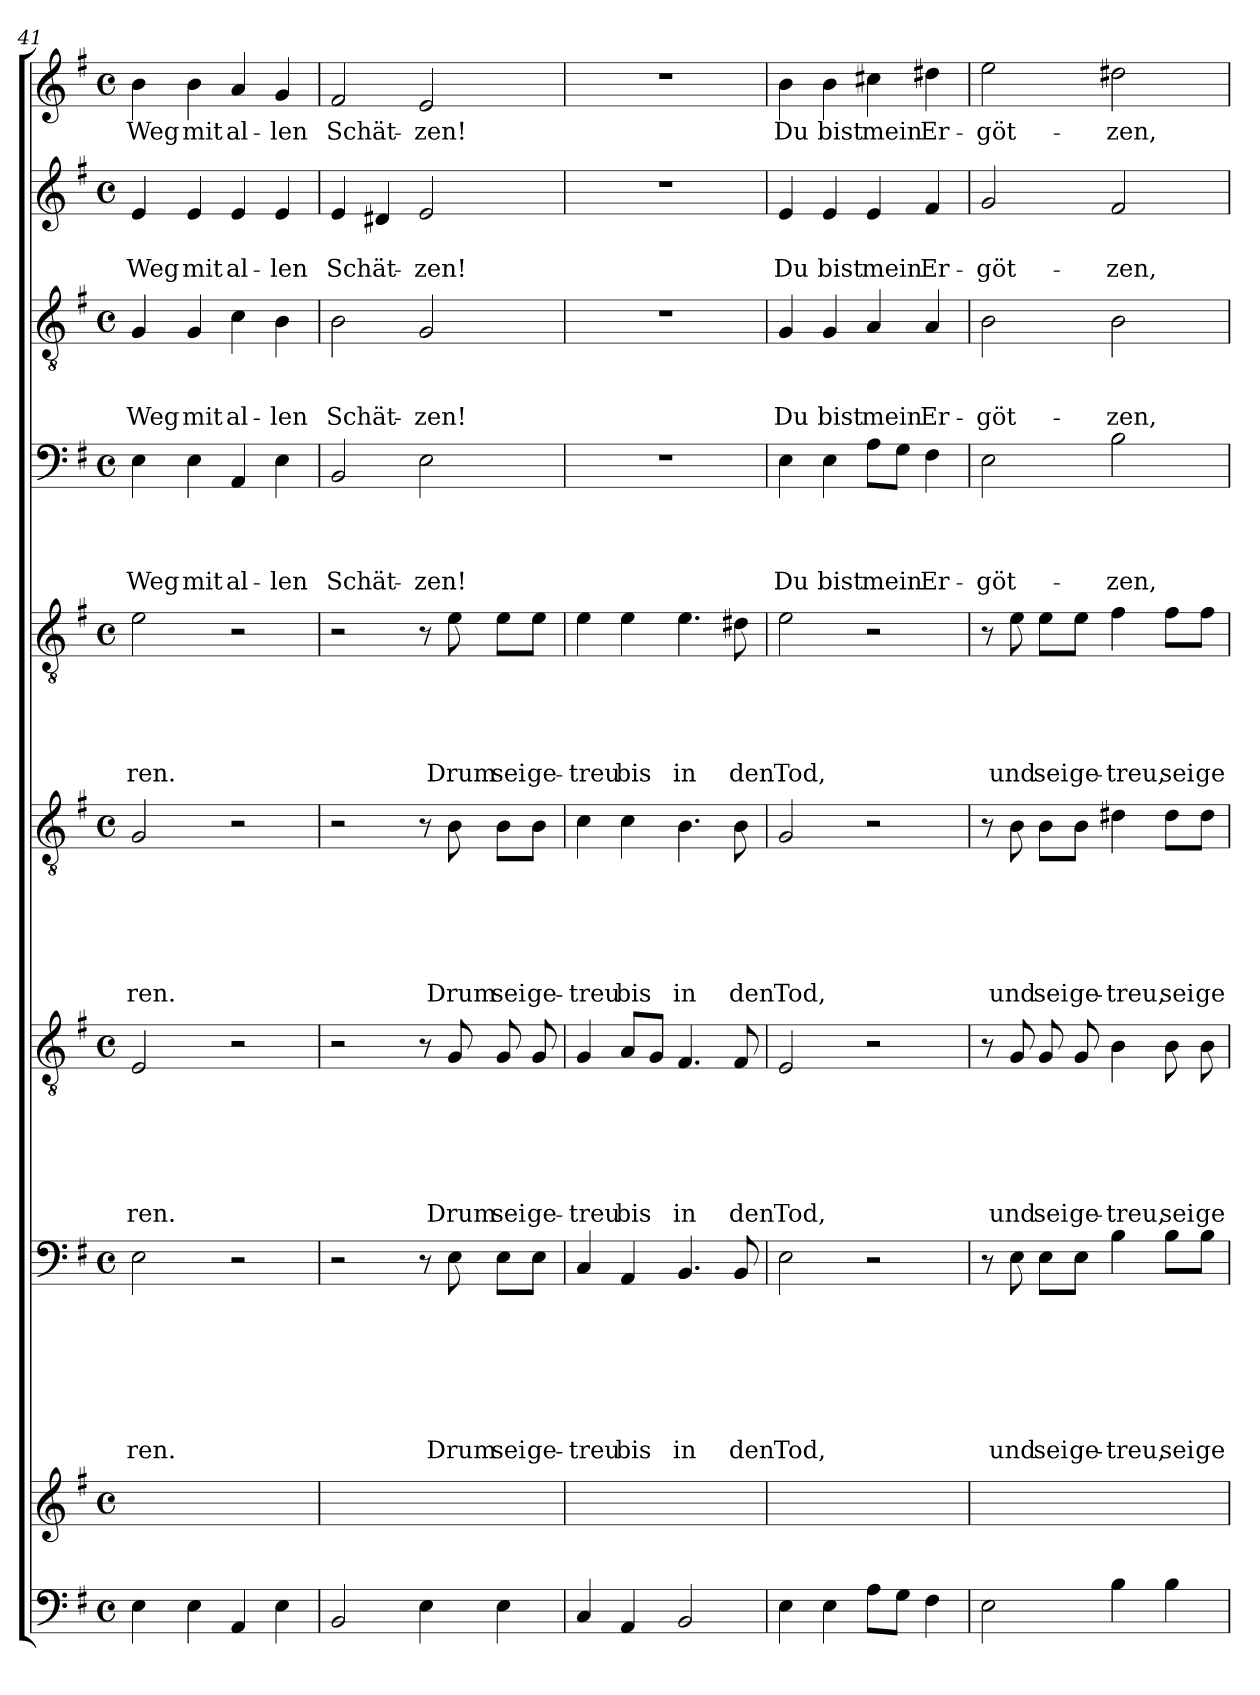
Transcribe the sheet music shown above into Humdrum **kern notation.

**kern	**kern	**kern	**text	**text	**text	**text	**text	**text	**text	**kern	**text	**text	**text	**text	**text	**text	**kern	**text	**text	**text	**text	**text	**text	**kern	**text	**text	**text	**text	**text	**kern	**text	**text	**text	**text	**kern	**text	**text	**text	**kern	**text	**text	**kern	**text
*part10	*part9	*part8	*part8	*part8	*part8	*part8	*part8	*part8	*part8	*part7	*part7	*part7	*part7	*part7	*part7	*part7	*part6	*part6	*part6	*part6	*part6	*part6	*part6	*part5	*part5	*part5	*part5	*part5	*part5	*part4	*part4	*part4	*part4	*part4	*part3	*part3	*part3	*part3	*part2	*part2	*part2	*part1	*part1
*staff10	*staff9	*staff8	*staff8	*staff8	*staff8	*staff8	*staff8	*staff8	*staff8	*staff7	*staff7	*staff7	*staff7	*staff7	*staff7	*staff7	*staff6	*staff6	*staff6	*staff6	*staff6	*staff6	*staff6	*staff5	*staff5	*staff5	*staff5	*staff5	*staff5	*staff4	*staff4	*staff4	*staff4	*staff4	*staff3	*staff3	*staff3	*staff3	*staff2	*staff2	*staff2	*staff1	*staff1
*clefF4	*clefG2	*clefF4	*	*	*	*	*	*	*	*clefGv2	*	*	*	*	*	*	*clefGv2	*	*	*	*	*	*	*clefGv2	*	*	*	*	*	*clefF4	*	*	*	*	*clefGv2	*	*	*	*clefG2	*	*	*clefG2	*
*k[f#]	*k[f#]	*k[f#]	*	*	*	*	*	*	*	*k[f#]	*	*	*	*	*	*	*k[f#]	*	*	*	*	*	*	*k[f#]	*	*	*	*	*	*k[f#]	*	*	*	*	*k[f#]	*	*	*	*k[f#]	*	*	*k[f#]	*
*G:	*G:	*G:	*	*	*	*	*	*	*	*G:	*	*	*	*	*	*	*G:	*	*	*	*	*	*	*G:	*	*	*	*	*	*G:	*	*	*	*	*G:	*	*	*	*G:	*	*	*G:	*
*M4/4	*M4/4	*M4/4	*	*	*	*	*	*	*	*M4/4	*	*	*	*	*	*	*M4/4	*	*	*	*	*	*	*M4/4	*	*	*	*	*	*M4/4	*	*	*	*	*M4/4	*	*	*	*M4/4	*	*	*M4/4	*
*met(c)	*met(c)	*met(c)	*	*	*	*	*	*	*	*met(c)	*	*	*	*	*	*	*met(c)	*	*	*	*	*	*	*met(c)	*	*	*	*	*	*met(c)	*	*	*	*	*met(c)	*	*	*	*met(c)	*	*	*met(c)	*
=41	=41	=41	=41	=41	=41	=41	=41	=41	=41	=41	=41	=41	=41	=41	=41	=41	=41	=41	=41	=41	=41	=41	=41	=41	=41	=41	=41	=41	=41	=41	=41	=41	=41	=41	=41	=41	=41	=41	=41	=41	=41	=41	=41
!	!	!	!	!	!	!	!	!	!LO:LY:b	!	!	!	!	!	!	!LO:LY:b	!	!	!	!	!	!	!LO:LY:b	!	!	!	!	!	!LO:LY:b	!	!	!	!	!LO:LY:b	!	!	!	!LO:LY:b	!	!	!LO:LY:b	!	!LO:LY:b
4E\	1ryy	2E\	.	.	.	.	.	.	-ren.	2E/	.	.	.	.	.	-ren.	2G/	.	.	.	.	.	-ren.	2e\	.	.	.	.	-ren.	4E\	.	.	.	Weg	4G/	.	.	Weg	4e/	.	Weg	4b\	Weg
!	!	!	!	!	!	!	!	!	!	!	!	!	!	!	!	!	!	!	!	!	!	!	!	!	!	!	!	!	!	!	!	!	!	!LO:LY:b	!	!	!	!LO:LY:b	!	!	!LO:LY:b	!	!LO:LY:b
4E\	.	.	.	.	.	.	.	.	.	.	.	.	.	.	.	.	.	.	.	.	.	.	.	.	.	.	.	.	.	4E\	.	.	.	mit	4G/	.	.	mit	4e/	.	mit	4b\	mit
!	!	!	!	!	!	!	!	!	!	!	!	!	!	!	!	!	!	!	!	!	!	!	!	!	!	!	!	!	!	!	!	!	!	!LO:LY:b	!	!	!	!LO:LY:b	!	!	!LO:LY:b	!	!LO:LY:b
4AA/	.	2r	.	.	.	.	.	.	.	2r	.	.	.	.	.	.	2r	.	.	.	.	.	.	2r	.	.	.	.	.	4AA/	.	.	.	al-	4c\	.	.	al-	4e/	.	al-	4a/	al-
!	!	!	!	!	!	!	!	!	!	!	!	!	!	!	!	!	!	!	!	!	!	!	!	!	!	!	!	!	!	!	!	!	!	!LO:LY:b	!	!	!	!LO:LY:b	!	!	!LO:LY:b	!	!LO:LY:b
4E\	.	.	.	.	.	.	.	.	.	.	.	.	.	.	.	.	.	.	.	.	.	.	.	.	.	.	.	.	.	4E\	.	.	.	-len	4B\	.	.	-len	4e/	.	-len	4g/	-len
=42	=42	=42	=42	=42	=42	=42	=42	=42	=42	=42	=42	=42	=42	=42	=42	=42	=42	=42	=42	=42	=42	=42	=42	=42	=42	=42	=42	=42	=42	=42	=42	=42	=42	=42	=42	=42	=42	=42	=42	=42	=42	=42	=42
!	!	!	!	!	!	!	!	!	!	!	!	!	!	!	!	!	!	!	!	!	!	!	!	!	!	!	!	!	!	!	!	!	!	!LO:LY:b	!	!	!	!LO:LY:b	!	!	!LO:LY:b	!	!LO:LY:b
2BB/	1ryy	2r	.	.	.	.	.	.	.	2r	.	.	.	.	.	.	2r	.	.	.	.	.	.	2r	.	.	.	.	.	2BB/	.	.	.	Schät-	2B\	.	.	Schät-	4e/	.	Schät-	2f#/	Schät-
.	.	.	.	.	.	.	.	.	.	.	.	.	.	.	.	.	.	.	.	.	.	.	.	.	.	.	.	.	.	.	.	.	.	.	.	.	.	.	4d#X/	.	.	.	.
!	!	!	!	!	!	!	!	!	!	!	!	!	!	!	!	!	!	!	!	!	!	!	!	!	!	!	!	!	!	!	!	!	!	!LO:LY:b	!	!	!	!LO:LY:b	!	!	!LO:LY:b	!	!LO:LY:b
4E\	.	8r	.	.	.	.	.	.	.	8r	.	.	.	.	.	.	8r	.	.	.	.	.	.	8r	.	.	.	.	.	2E\	.	.	.	-zen!	2G/	.	.	-zen!	2e/	.	-zen!	2e/	-zen!
!	!	!	!	!	!	!	!	!	!LO:LY:b	!	!	!	!	!	!	!LO:LY:b	!	!	!	!	!	!	!LO:LY:b	!	!	!	!	!	!LO:LY:b	!	!	!	!	!	!	!	!	!	!	!	!	!	!
.	.	8E\	.	.	.	.	.	.	Drum	8G/	.	.	.	.	.	Drum	8B\	.	.	.	.	.	Drum	8e\	.	.	.	.	Drum	.	.	.	.	.	.	.	.	.	.	.	.	.	.
!	!	!	!	!	!	!	!	!	!LO:LY:b	!	!	!	!	!	!	!LO:LY:b	!	!	!	!	!	!	!LO:LY:b	!	!	!	!	!	!LO:LY:b	!	!	!	!	!	!	!	!	!	!	!	!	!	!
4E\	.	8E\L	.	.	.	.	.	.	sei	8G/	.	.	.	.	.	sei	8B\L	.	.	.	.	.	sei	8e\L	.	.	.	.	sei	.	.	.	.	.	.	.	.	.	.	.	.	.	.
!	!	!	!	!	!	!	!	!	!LO:LY:b	!	!	!	!	!	!	!LO:LY:b	!	!	!	!	!	!	!LO:LY:b	!	!	!	!	!	!LO:LY:b	!	!	!	!	!	!	!	!	!	!	!	!	!	!
.	.	8E\J	.	.	.	.	.	.	ge-	8G/	.	.	.	.	.	ge-	8B\J	.	.	.	.	.	ge-	8e\J	.	.	.	.	ge-	.	.	.	.	.	.	.	.	.	.	.	.	.	.
=43	=43	=43	=43	=43	=43	=43	=43	=43	=43	=43	=43	=43	=43	=43	=43	=43	=43	=43	=43	=43	=43	=43	=43	=43	=43	=43	=43	=43	=43	=43	=43	=43	=43	=43	=43	=43	=43	=43	=43	=43	=43	=43	=43
!	!	!	!	!	!	!	!	!	!LO:LY:b	!	!	!	!	!	!	!LO:LY:b	!	!	!	!	!	!	!LO:LY:b	!	!	!	!	!	!LO:LY:b	!	!	!	!	!	!	!	!	!	!	!	!	!	!
4C/	1ryy	4C/	.	.	.	.	.	.	-treu	4G/	.	.	.	.	.	-treu	4c\	.	.	.	.	.	-treu	4e\	.	.	.	.	-treu	1r	.	.	.	.	1r	.	.	.	1r	.	.	1r	.
!	!	!	!	!	!	!	!	!	!LO:LY:b	!	!	!	!	!	!	!LO:LY:b	!	!	!	!	!	!	!LO:LY:b	!	!	!	!	!	!LO:LY:b	!	!	!	!	!	!	!	!	!	!	!	!	!	!
4AA/	.	4AA/	.	.	.	.	.	.	bis	8A/L	.	.	.	.	.	bis	4c\	.	.	.	.	.	bis	4e\	.	.	.	.	bis	.	.	.	.	.	.	.	.	.	.	.	.	.	.
.	.	.	.	.	.	.	.	.	.	8G/J	.	.	.	.	.	.	.	.	.	.	.	.	.	.	.	.	.	.	.	.	.	.	.	.	.	.	.	.	.	.	.	.	.
!	!	!	!	!	!	!	!	!	!LO:LY:b	!	!	!	!	!	!	!LO:LY:b	!	!	!	!	!	!	!LO:LY:b	!	!	!	!	!	!LO:LY:b	!	!	!	!	!	!	!	!	!	!	!	!	!	!
2BB/	.	4.BB/	.	.	.	.	.	.	in	4.F#/	.	.	.	.	.	in	4.B\	.	.	.	.	.	in	4.e\	.	.	.	.	in	.	.	.	.	.	.	.	.	.	.	.	.	.	.
!	!	!	!	!	!	!	!	!	!LO:LY:b	!	!	!	!	!	!	!LO:LY:b	!	!	!	!	!	!	!LO:LY:b	!	!	!	!	!	!LO:LY:b	!	!	!	!	!	!	!	!	!	!	!	!	!	!
.	.	8BB/	.	.	.	.	.	.	den	8F#/	.	.	.	.	.	den	8B\	.	.	.	.	.	den	8d#X\	.	.	.	.	den	.	.	.	.	.	.	.	.	.	.	.	.	.	.
=44	=44	=44	=44	=44	=44	=44	=44	=44	=44	=44	=44	=44	=44	=44	=44	=44	=44	=44	=44	=44	=44	=44	=44	=44	=44	=44	=44	=44	=44	=44	=44	=44	=44	=44	=44	=44	=44	=44	=44	=44	=44	=44	=44
!	!	!	!	!	!	!	!	!	!LO:LY:b	!	!	!	!	!	!	!LO:LY:b	!	!	!	!	!	!	!LO:LY:b	!	!	!	!	!	!LO:LY:b	!	!	!	!	!LO:LY:b	!	!	!	!LO:LY:b	!	!	!LO:LY:b	!	!LO:LY:b
4E\	1ryy	2E\	.	.	.	.	.	.	Tod,	2E/	.	.	.	.	.	Tod,	2G/	.	.	.	.	.	Tod,	2e\	.	.	.	.	Tod,	4E\	.	.	.	Du	4G/	.	.	Du	4e/	.	Du	4b\	Du
!	!	!	!	!	!	!	!	!	!	!	!	!	!	!	!	!	!	!	!	!	!	!	!	!	!	!	!	!	!	!	!	!	!	!LO:LY:b	!	!	!	!LO:LY:b	!	!	!LO:LY:b	!	!LO:LY:b
4E\	.	.	.	.	.	.	.	.	.	.	.	.	.	.	.	.	.	.	.	.	.	.	.	.	.	.	.	.	.	4E\	.	.	.	bist	4G/	.	.	bist	4e/	.	bist	4b\	bist
!	!	!	!	!	!	!	!	!	!	!	!	!	!	!	!	!	!	!	!	!	!	!	!	!	!	!	!	!	!	!	!	!	!	!LO:LY:b	!	!	!	!LO:LY:b	!	!	!LO:LY:b	!	!LO:LY:b
8A\L	.	2r	.	.	.	.	.	.	.	2r	.	.	.	.	.	.	2r	.	.	.	.	.	.	2r	.	.	.	.	.	8A\L	.	.	.	mein	4A/	.	.	mein	4e/	.	mein	4cc#X\	mein
8G\J	.	.	.	.	.	.	.	.	.	.	.	.	.	.	.	.	.	.	.	.	.	.	.	.	.	.	.	.	.	8G\J	.	.	.	.	.	.	.	.	.	.	.	.	.
!	!	!	!	!	!	!	!	!	!	!	!	!	!	!	!	!	!	!	!	!	!	!	!	!	!	!	!	!	!	!	!	!	!	!LO:LY:b	!	!	!	!LO:LY:b	!	!	!LO:LY:b	!	!LO:LY:b
4F#\	.	.	.	.	.	.	.	.	.	.	.	.	.	.	.	.	.	.	.	.	.	.	.	.	.	.	.	.	.	4F#\	.	.	.	Er-	4A/	.	.	Er-	4f#/	.	Er-	4dd#X\	Er-
!!LO:LB:g=z
=45	=45	=45	=45	=45	=45	=45	=45	=45	=45	=45	=45	=45	=45	=45	=45	=45	=45	=45	=45	=45	=45	=45	=45	=45	=45	=45	=45	=45	=45	=45	=45	=45	=45	=45	=45	=45	=45	=45	=45	=45	=45	=45	=45
!	!	!	!	!	!	!	!	!	!	!	!	!	!	!	!	!	!	!	!	!	!	!	!	!	!	!	!	!	!	!	!	!	!	!LO:LY:b	!	!	!	!LO:LY:b	!	!	!LO:LY:b	!	!LO:LY:b
2E\	1ryy	8r	.	.	.	.	.	.	.	8r	.	.	.	.	.	.	8r	.	.	.	.	.	.	8r	.	.	.	.	.	2E\	.	.	.	-göt-	2B\	.	.	-göt-	2g/	.	-göt-	2ee\	-göt-
!	!	!	!	!	!	!	!	!	!LO:LY:b	!	!	!	!	!	!	!LO:LY:b	!	!	!	!	!	!	!LO:LY:b	!	!	!	!	!	!LO:LY:b	!	!	!	!	!	!	!	!	!	!	!	!	!	!
.	.	8E\	.	.	.	.	.	.	und	8G/	.	.	.	.	.	und	8B\	.	.	.	.	.	und	8e\	.	.	.	.	und	.	.	.	.	.	.	.	.	.	.	.	.	.	.
!	!	!	!	!	!	!	!	!	!LO:LY:b	!	!	!	!	!	!	!LO:LY:b	!	!	!	!	!	!	!LO:LY:b	!	!	!	!	!	!LO:LY:b	!	!	!	!	!	!	!	!	!	!	!	!	!	!
.	.	8E\L	.	.	.	.	.	.	sei	8G/	.	.	.	.	.	sei	8B\L	.	.	.	.	.	sei	8e\L	.	.	.	.	sei	.	.	.	.	.	.	.	.	.	.	.	.	.	.
!	!	!	!	!	!	!	!	!	!LO:LY:b	!	!	!	!	!	!	!LO:LY:b	!	!	!	!	!	!	!LO:LY:b	!	!	!	!	!	!LO:LY:b	!	!	!	!	!	!	!	!	!	!	!	!	!	!
.	.	8E\J	.	.	.	.	.	.	ge-	8G/	.	.	.	.	.	ge-	8B\J	.	.	.	.	.	ge-	8e\J	.	.	.	.	ge-	.	.	.	.	.	.	.	.	.	.	.	.	.	.
!	!	!	!	!	!	!	!	!	!LO:LY:b	!	!	!	!	!	!	!LO:LY:b	!	!	!	!	!	!	!LO:LY:b	!	!	!	!	!	!LO:LY:b	!	!	!	!	!LO:LY:b	!	!	!	!LO:LY:b	!	!	!LO:LY:b	!	!LO:LY:b
4B\	.	4B\	.	.	.	.	.	.	-treu,	4B\	.	.	.	.	.	-treu,	4d#X\	.	.	.	.	.	-treu,	4f#\	.	.	.	.	-treu,	2B\	.	.	.	-zen,	2B\	.	.	-zen,	2f#/	.	-zen,	2dd#X\	-zen,
!	!	!	!	!	!	!	!	!	!LO:LY:b	!	!	!	!	!	!	!LO:LY:b	!	!	!	!	!	!	!LO:LY:b	!	!	!	!	!	!LO:LY:b	!	!	!	!	!	!	!	!	!	!	!	!	!	!
4B\	.	8B\L	.	.	.	.	.	.	sei	8B\	.	.	.	.	.	sei	8d#\L	.	.	.	.	.	sei	8f#\L	.	.	.	.	sei	.	.	.	.	.	.	.	.	.	.	.	.	.	.
!	!	!	!	!	!	!	!	!	!LO:LY:b	!	!	!	!	!	!	!LO:LY:b	!	!	!	!	!	!	!LO:LY:b	!	!	!	!	!	!LO:LY:b	!	!	!	!	!	!	!	!	!	!	!	!	!	!
.	.	8B\J	.	.	.	.	.	.	ge-	8B\	.	.	.	.	.	ge-	8d#\J	.	.	.	.	.	ge-	8f#\J	.	.	.	.	ge-	.	.	.	.	.	.	.	.	.	.	.	.	.	.
=	=	=	=	=	=	=	=	=	=	=	=	=	=	=	=	=	=	=	=	=	=	=	=	=	=	=	=	=	=	=	=	=	=	=	=	=	=	=	=	=	=	=	=
*-	*-	*-	*-	*-	*-	*-	*-	*-	*-	*-	*-	*-	*-	*-	*-	*-	*-	*-	*-	*-	*-	*-	*-	*-	*-	*-	*-	*-	*-	*-	*-	*-	*-	*-	*-	*-	*-	*-	*-	*-	*-	*-	*-
